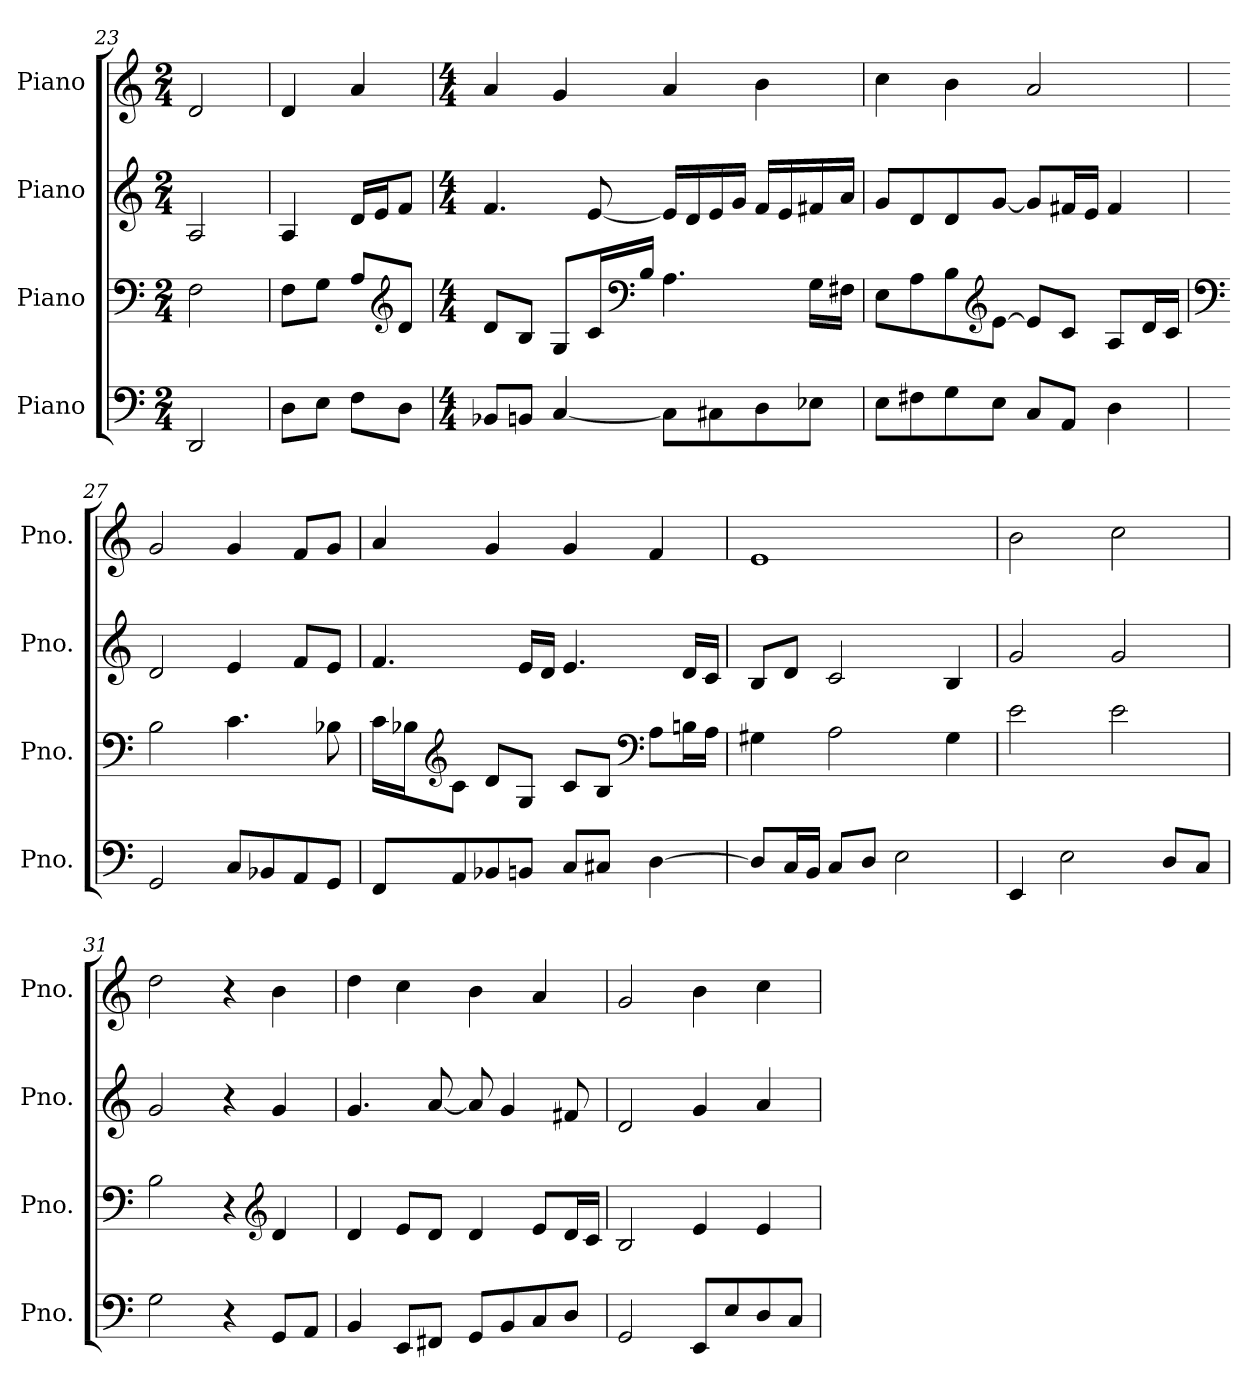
**kern	**kern	**kern	**kern
*part4	*part3	*part2	*part1
*staff4	*staff3	*staff2	*staff1
*I"Piano	*I"Piano	*I"Piano	*I"Piano
*I'Pno.	*I'Pno.	*I'Pno.	*I'Pno.
*clefF4	*clefF4	*clefG2	*clefG2
*k[]	*k[]	*k[]	*k[]
*M2/4	*M2/4	*M2/4	*M2/4
=23	=23	=23	=23
2DD/	2F\	2A/	2d/
=24	=24	=24	=24
8D\L	8F\L	4A/	4d/
8E\J	8G\J	.	.
8F\L	8A/L	16d/LL	4a/
.	.	16e/J	.
*	*clefG2	*	*
8D\J	8d/J	8f/J	.
=25	=25	=25	=25
*M4/4	*M4/4	*M4/4	*M4/4
8BB-X/L	8d/L	4.f/	4a/
8BBn/J	8B/J	.	.
[4C/	8G/L	.	4g/
.	16c/L	[8e/	.
*	*clefF4	*	*
.	16B/JJ	.	.
8C\L]	4.A\	16e/LL]	4a/
.	.	16d/	.
8C#X\	.	16e/	.
.	.	16g/JJ	.
8D\	.	16f/LL	4b\
.	.	16e/	.
8E-X\J	16G\LL	16f#X/	.
.	16F#X\JJ	16a/JJ	.
!!LO:LB:g=z
=26	=26	=26	=26
8E\L	8E\L	8g/L	4cc\
8F#X\	8A\	8d/	.
8G\	8B\	8d/	4b\
*	*clefG2	*	*
8E\J	[8e\J	[8g/J	.
8C/L	8e/L]	8g/L]	2a/
8AA/J	8c/J	16f#X/L	.
.	.	16e/JJ	.
4D\	8A/L	4f#/	.
.	16d/L	.	.
.	16c/JJ	.	.
=27	=27	=27	=27
*	*clefF4	*	*
2GG/	2B\	2d/	2g/
8C/L	4.c\	4e/	4g/
8BB-X/	.	.	.
8AA/	.	8f/L	8f/L
8GG/J	8B-X\	8e/J	8g/J
=28	=28	=28	=28
8FF/L	16c\LL	4.f/	4a/
.	16B-X\J	.	.
*	*clefG2	*	*
8AA/	8c\J	.	.
8BB-X/	8d/L	.	4g/
8BBn/J	8G/J	16e/LL	.
.	.	16d/JJ	.
8C/L	8c/L	4.e/	4g/
8C#X/J	8B-/J	.	.
*	*clefF4	*	*
[4D\	8A\L	.	4f/
.	16Bn\L	16d/LL	.
.	16A\JJ	16c/JJ	.
!!LO:LB:g=z
=29	=29	=29	=29
8D/L]	4G#X\	8B/L	1e
16C/L	.	8d/J	.
16BB/JJ	.	.	.
8C/L	2A\	2c/	.
8D/J	.	.	.
2E\	.	.	.
.	4G#\	4B/	.
=30	=30	=30	=30
4EE/	2e\	2g/	2b\
2E\	.	.	.
.	2e\	2g/	2cc\
8D/L	.	.	.
8C/J	.	.	.
=31	=31	=31	=31
2G\	2B\	2g/	2dd\
4r	4r	4r	4r
*	*clefG2	*	*
8GG/L	4d/	4g/	4b\
8AA/J	.	.	.
=32	=32	=32	=32
4BB/	4d/	4.g/	4dd\
8EE/L	8e/L	.	4cc\
8FF#X/J	8d/J	[8a/	.
8GG/L	4d/	8a/]	4b\
8BB/	.	4g/	.
8C/	8e/L	.	4a/
8D/J	16d/L	8f#X/	.
.	16c/JJ	.	.
=33	=33	=33	=33
2GG/	2B/	2d/	2g/
8EE/L	4e/	4g/	4b\
8E/	.	.	.
8D/	4e/	4a/	4cc\
8C/J	.	.	.
=	=	=	=
*-	*-	*-	*-
